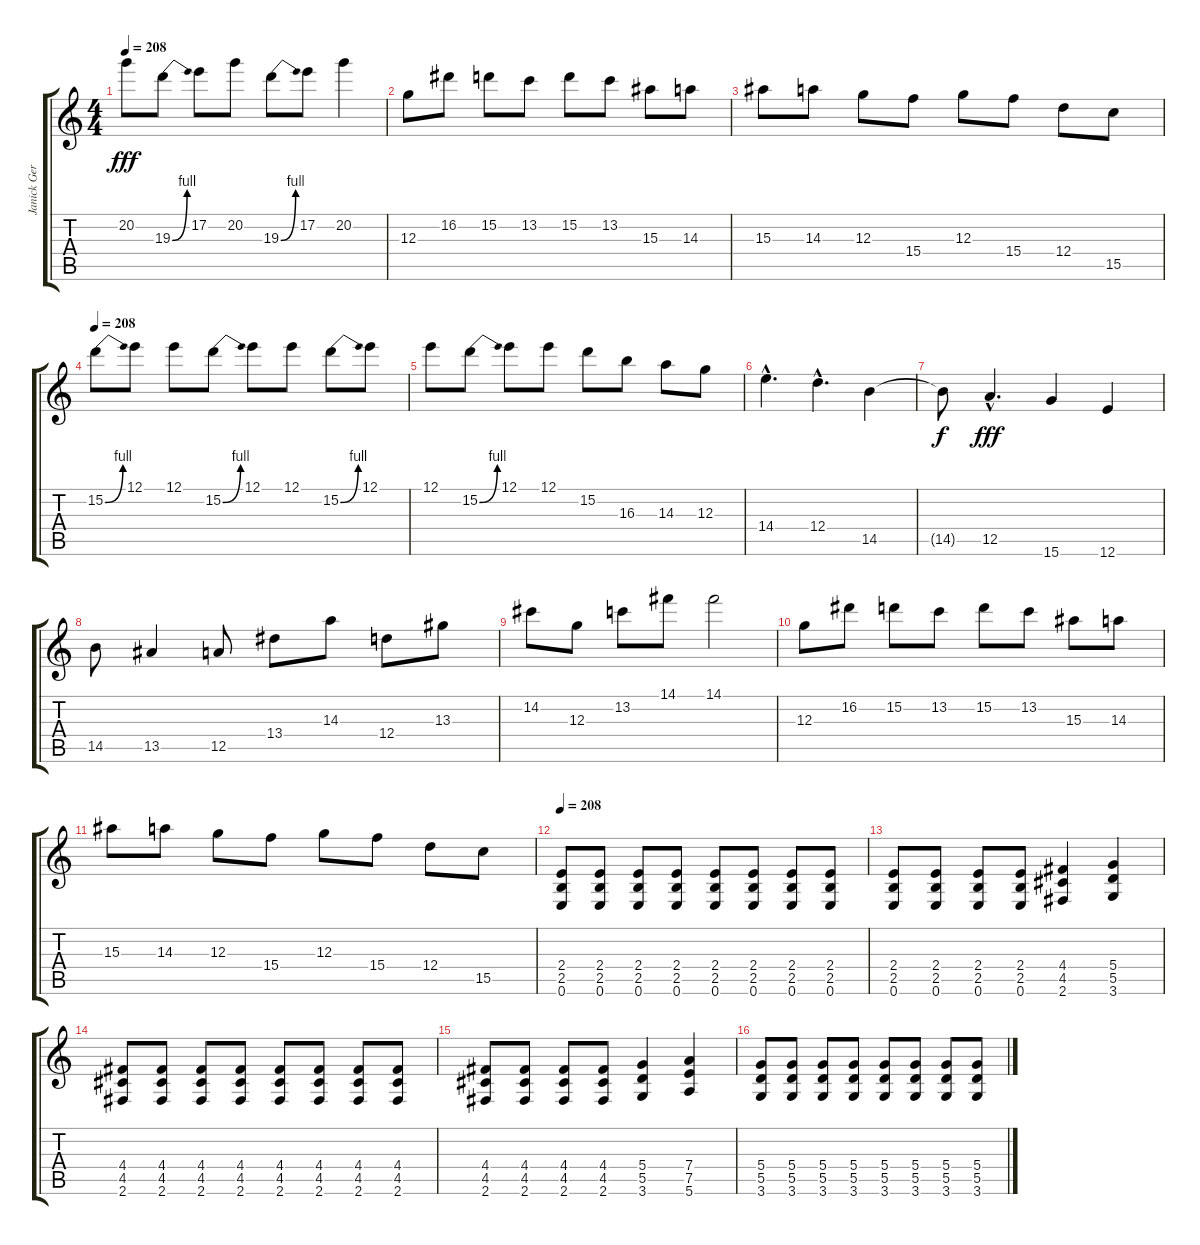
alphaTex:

\track ("Janick Gers" "Janick Ger") {instrument distortionguitar}
\staff {score tabs}
\tuning (E4 B3 G3 D3 A2 E2) {hide}
\ts (4 4)
\tempo 208
\clef g2
\ks c
20.2.8{dy fff} 19.3{be (bend 0 0 60 4)}.8 17.2.8 20.2.8 19.3{be (bend 0 0 60 4)}.8 17.2.8 20.2.4 |
12.3.8 16.2.8 15.2.8 13.2.8 15.2.8 13.2.8 15.3.8 14.3.8 |
15.3.8 14.3.8 12.3.8 15.4.8 12.3.8 15.4.8 12.4.8 15.5.8 |
\tempo 208
15.2{be (bend 0 0 60 4)}.8 12.1.8 12.1.8 15.2{be (bend 0 0 60 4)}.8 12.1.8 12.1.8 15.2{be (bend 0 0 60 4)}.8 12.1.8 |
12.1.8 15.2{be (bend 0 0 60 4)}.8 12.1.8 12.1.8 15.2.8 16.3.8 14.3.8 12.3.8 |
14.4{hac}.4{d} 12.4{hac}.4{d} 14.5.4 |
14.5{t}.8{dy f} 12.5{hac}.4{d dy fff} 15.6.4 12.6.4 |
14.5.8 13.5.4 12.5.8 13.4.8 14.3.8 12.4.8 13.3.8 |
14.2.8 12.3.8 13.2.8 14.1.8 14.1.2 |
12.3.8 16.2.8 15.2.8 13.2.8 15.2.8 13.2.8 15.3.8 14.3.8 |
15.3.8 14.3.8 12.3.8 15.4.8 12.3.8 15.4.8 12.4.8 15.5.8 |
\tempo 208
(2.4 2.5 0.6).8{volume 16 instrument distortionguitar} (2.4 2.5 0.6).8 (2.4 2.5 0.6).8 (2.4 2.5 0.6).8 (2.4 2.5 0.6).8 (2.4 2.5 0.6).8 (2.4 2.5 0.6).8 (2.4 2.5 0.6).8 |
(2.4 2.5 0.6).8 (2.4 2.5 0.6).8 (2.4 2.5 0.6).8 (2.4 2.5 0.6).8 (4.4 4.5 2.6).4 (5.4 5.5 3.6).4 |
(4.4 4.5 2.6).8 (4.4 4.5 2.6).8 (4.4 4.5 2.6).8 (4.4 4.5 2.6).8 (4.4 4.5 2.6).8 (4.4 4.5 2.6).8 (4.4 4.5 2.6).8 (4.4 4.5 2.6).8 |
(4.4 4.5 2.6).8 (4.4 4.5 2.6).8 (4.4 4.5 2.6).8 (4.4 4.5 2.6).8 (5.4 5.5 3.6).4 (7.4 7.5 5.6).4 |
(5.4 5.5 3.6).8 (5.4 5.5 3.6).8 (5.4 5.5 3.6).8 (5.4 5.5 3.6).8 (5.4 5.5 3.6).8 (5.4 5.5 3.6).8 (5.4 5.5 3.6).8 (5.4 5.5 3.6).8
